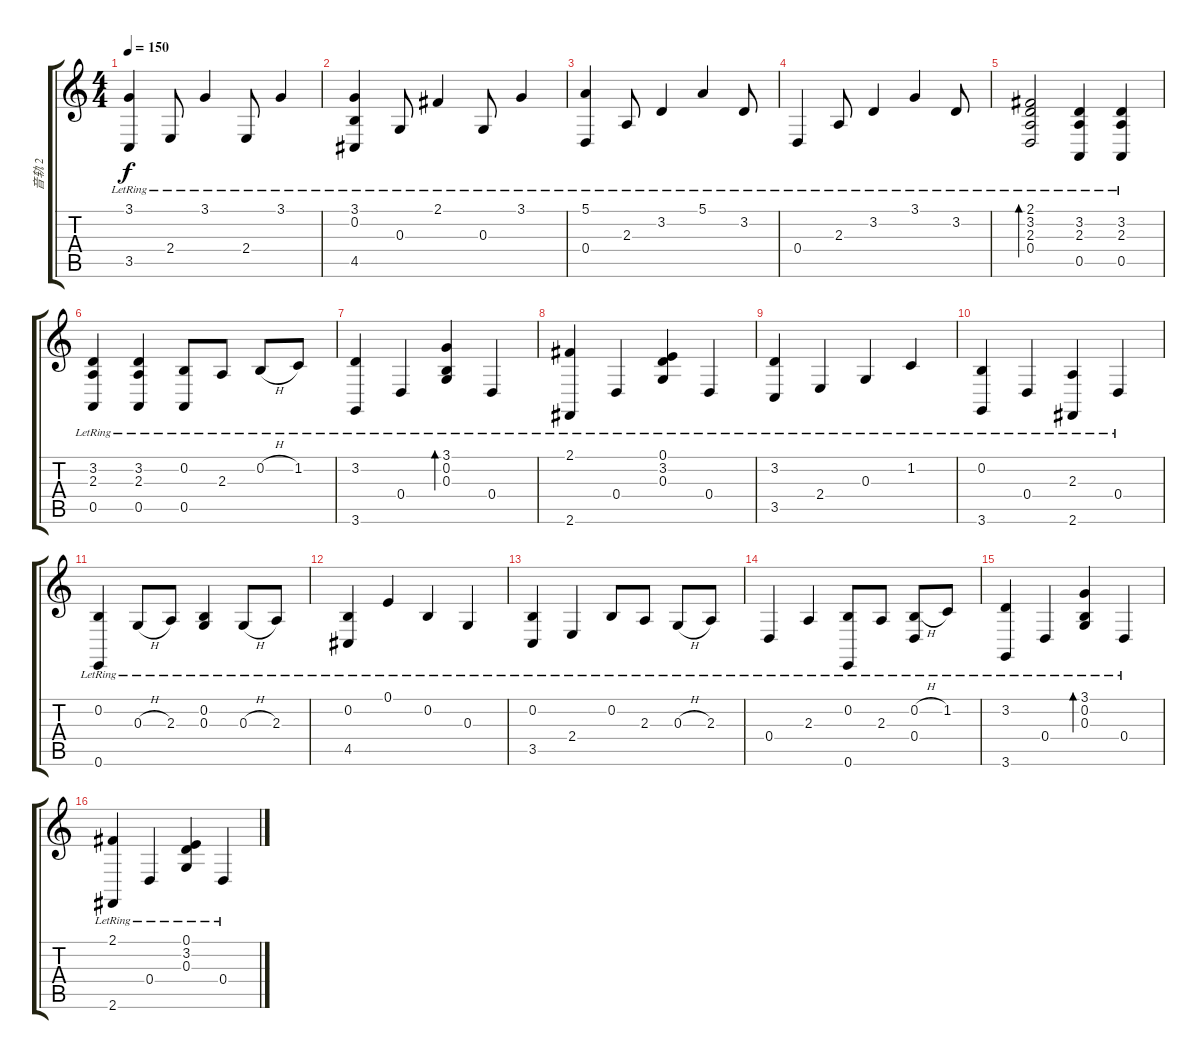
\track ("音轨 2" "音轨 2") {instrument stringensemble2}
\staff {score tabs}
\tuning (E4 B3 G3 D3 A2 E2) {hide}
\ts (4 4)
\tempo 150
\clef g2
\ks c
(3.1{lr} 3.5{lr}).4{dy f} 2.4{lr}.8 3.1{lr}.4 2.4{lr}.8 3.1{lr}.4 |
(3.1{lr} 0.2{lr} 4.5{lr}).4 0.3{lr}.8 2.1{lr}.4 0.3{lr}.8 3.1{lr}.4 |
(5.1{lr} 0.4{lr}).4 2.3{lr}.8 3.2{lr}.4 5.1{lr}.4 3.2{lr}.8 |
0.4{lr}.4 2.3{lr}.8 3.2{lr}.4 3.1{lr}.4 3.2{lr}.8 |
(2.1{lr} 3.2{lr} 2.3{lr} 0.4{lr}).2{bd 480} (3.2{lr} 2.3{lr} 0.5{lr}).4 (3.2{lr} 2.3{lr} 0.5{lr}).4 |
(3.2{lr} 2.3{lr} 0.5{lr}).4 (3.2{lr} 2.3{lr} 0.5{lr}).4 (0.2{lr} 0.5{lr}).8 2.3{lr}.8 0.2{h lr}.8 1.2{lr}.8 |
(3.2{lr} 3.6{lr}).4 0.4{lr}.4 (3.1{lr} 0.2{lr} 0.3{lr}).4{bd 240} 0.4{lr}.4 |
(2.1{lr} 2.6{lr}).4 0.4{lr}.4 (0.1{lr} 3.2{lr} 0.3{lr}).4 0.4{lr}.4 |
(3.2{lr} 3.5{lr}).4 2.4{lr}.4 0.3{lr}.4 1.2{lr}.4 |
(0.2{lr} 3.6{lr}).4 0.4{lr}.4 (2.3{lr} 2.6{lr}).4 0.4{lr}.4 |
(0.2{lr} 0.6{lr}).4 0.3{h lr}.8 2.3{lr}.8 (0.2{lr} 0.3{lr}).4 0.3{h lr}.8 2.3{lr}.8 |
(0.2{lr} 4.5{lr}).4 0.1{lr}.4 0.2{lr}.4 0.3{lr}.4 |
(0.2{lr} 3.5{lr}).4 2.4{lr}.4 0.2{lr}.8 2.3{lr}.8 0.3{h lr}.8 2.3{lr}.8 |
0.4{lr}.4 2.3{lr}.4 (0.2{lr} 0.6{lr}).8 2.3{lr}.8 (0.2{h lr} 0.4{lr}).8 1.2{lr}.8 |
(3.2{lr} 3.6{lr}).4 0.4{lr}.4 (3.1{lr} 0.2{lr} 0.3{lr}).4{bd 240} 0.4{lr}.4 |
(2.1{lr} 2.6{lr}).4 0.4{lr}.4 (0.1{lr} 3.2{lr} 0.3{lr}).4 0.4{lr}.4
